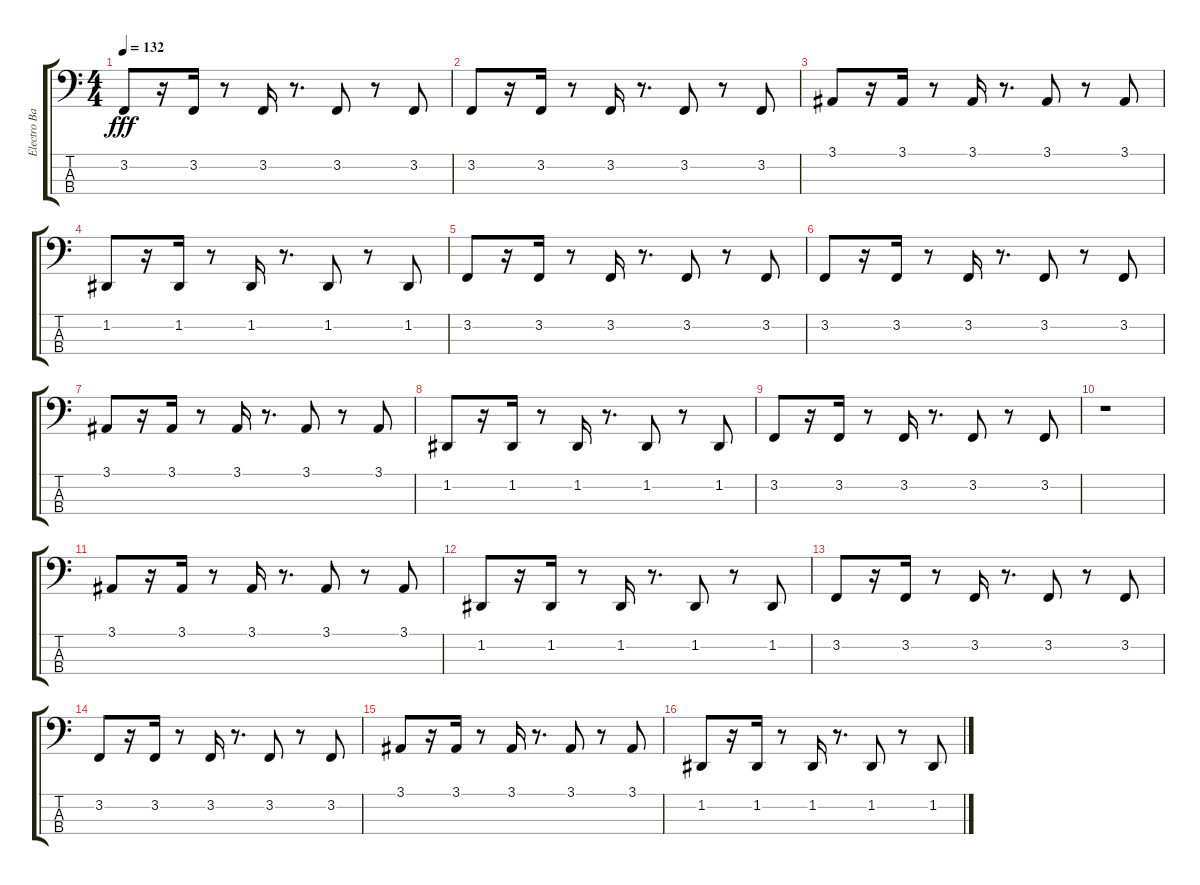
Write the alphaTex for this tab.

\track ("Electro Bass" "Electro Ba") {instrument lead8bassandlead}
\staff {score tabs}
\tuning (G2 D2 A1 E1) {hide}
\ts (4 4)
\tempo 132
\clef f4
\ks c
3.2.8{dy fff} r.16 3.2.16 r.8 3.2.16 r.8{d} 3.2.8 r.8 3.2.8 |
3.2.8 r.16 3.2.16 r.8 3.2.16 r.8{d} 3.2.8 r.8 3.2.8 |
3.1.8 r.16 3.1.16 r.8 3.1.16 r.8{d} 3.1.8 r.8 3.1.8 |
1.2.8 r.16 1.2.16 r.8 1.2.16 r.8{d} 1.2.8 r.8 1.2.8 |
3.2.8 r.16 3.2.16 r.8 3.2.16 r.8{d} 3.2.8 r.8 3.2.8 |
3.2.8 r.16 3.2.16 r.8 3.2.16 r.8{d} 3.2.8 r.8 3.2.8 |
3.1.8 r.16 3.1.16 r.8 3.1.16 r.8{d} 3.1.8 r.8 3.1.8 |
1.2.8 r.16 1.2.16 r.8 1.2.16 r.8{d} 1.2.8 r.8 1.2.8 |
3.2.8 r.16 3.2.16 r.8 3.2.16 r.8{d} 3.2.8 r.8 3.2.8 |
r.1 |
3.1.8 r.16 3.1.16 r.8 3.1.16 r.8{d} 3.1.8 r.8 3.1.8 |
1.2.8 r.16 1.2.16 r.8 1.2.16 r.8{d} 1.2.8 r.8 1.2.8 |
3.2.8 r.16 3.2.16 r.8 3.2.16 r.8{d} 3.2.8 r.8 3.2.8 |
3.2.8 r.16 3.2.16 r.8 3.2.16 r.8{d} 3.2.8 r.8 3.2.8 |
3.1.8 r.16 3.1.16 r.8 3.1.16 r.8{d} 3.1.8 r.8 3.1.8 |
1.2.8 r.16 1.2.16 r.8 1.2.16 r.8{d} 1.2.8 r.8 1.2.8
